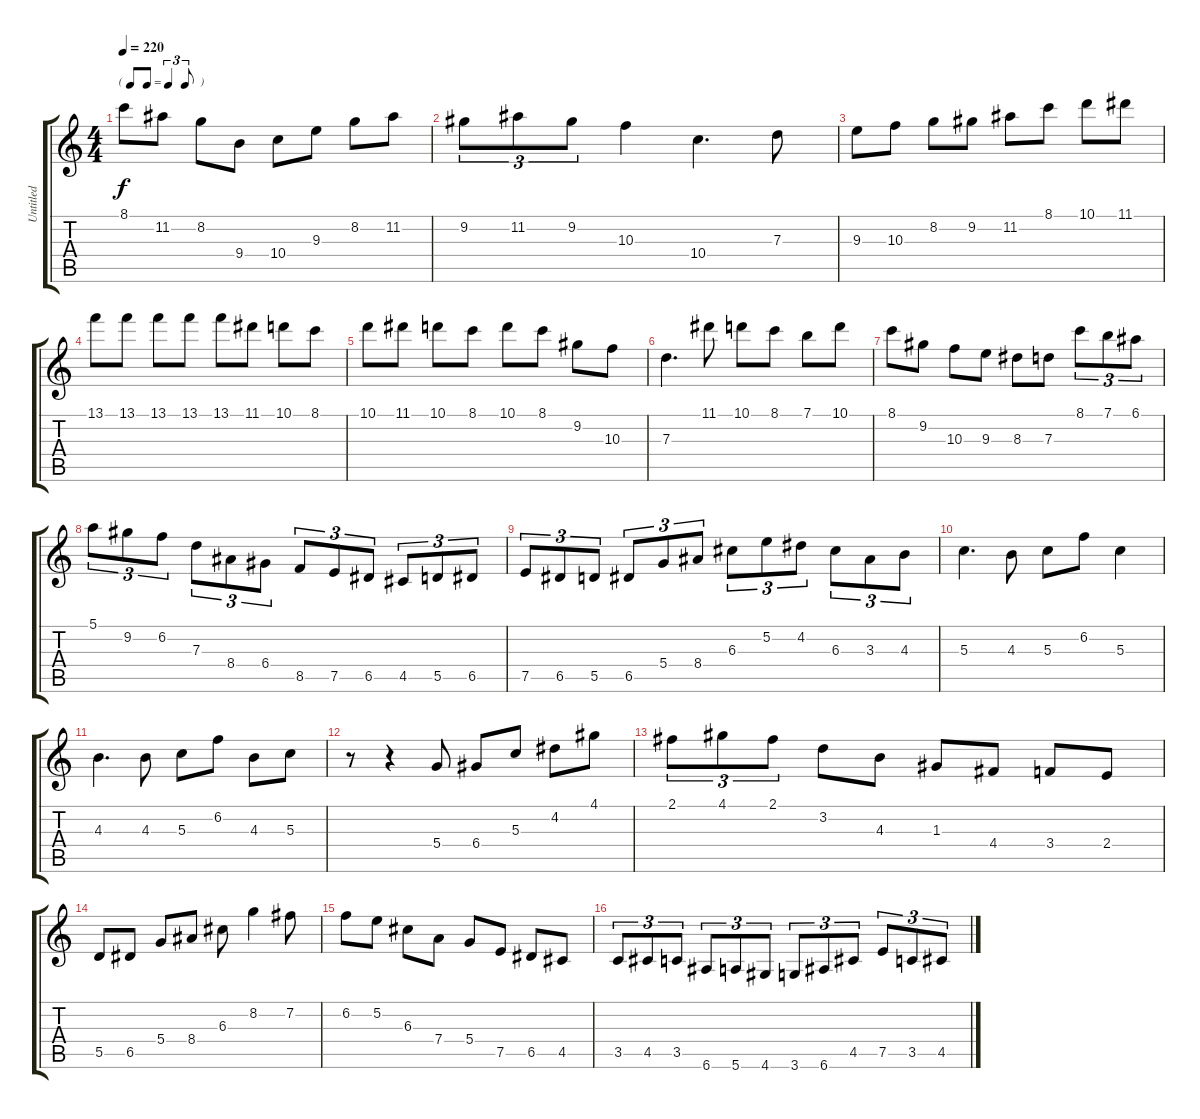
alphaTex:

\track ("Untitled" "Untitled") {instrument acousticguitarnylon}
\staff {score tabs}
\tuning (E4 B3 G3 D3 A2 E2) {hide}
\ts (4 4)
\tf triplet8th
\tempo 220
\clef g2
\ks c
8.1.8{dy f} 11.2.8 8.2.8 9.4.8 10.4.8 9.3.8 8.2.8 11.2.8 |
9.2.8{tu (3 2)} 11.2.8{tu (3 2)} 9.2.8{tu (3 2)} 10.3.4 10.4.4{d} 7.3.8 |
9.3.8 10.3.8 8.2.8 9.2.8 11.2.8 8.1.8 10.1.8 11.1.8 |
13.1.8 13.1.8 13.1.8 13.1.8 13.1.8 11.1.8 10.1.8 8.1.8 |
10.1.8 11.1.8 10.1.8 8.1.8 10.1.8 8.1.8 9.2.8 10.3.8 |
7.3.4{d} 11.1.8 10.1.8 8.1.8 7.1.8 10.1.8 |
8.1.8 9.2.8 10.3.8 9.3.8 8.3.8 7.3.8 8.1.8{tu (3 2)} 7.1.8{tu (3 2)} 6.1.8{tu (3 2)} |
5.1.8{tu (3 2)} 9.2.8{tu (3 2)} 6.2.8{tu (3 2)} 7.3.8{tu (3 2)} 8.4.8{tu (3 2)} 6.4.8{tu (3 2)} 8.5.8{tu (3 2)} 7.5.8{tu (3 2)} 6.5.8{tu (3 2)} 4.5.8{tu (3 2)} 5.5.8{tu (3 2)} 6.5.8{tu (3 2)} |
7.5.8{tu (3 2)} 6.5.8{tu (3 2)} 5.5.8{tu (3 2)} 6.5.8{tu (3 2)} 5.4.8{tu (3 2)} 8.4.8{tu (3 2)} 6.3.8{tu (3 2)} 5.2.8{tu (3 2)} 4.2.8{tu (3 2)} 6.3.8{tu (3 2)} 3.3.8{tu (3 2)} 4.3.8{tu (3 2)} |
5.3.4{d} 4.3.8 5.3.8 6.2.8 5.3.4 |
4.3.4{d} 4.3.8 5.3.8 6.2.8 4.3.8 5.3.8 |
r.8 r.4 5.4.8 6.4.8 5.3.8 4.2.8 4.1.8 |
2.1.8{tu (3 2)} 4.1.8{tu (3 2)} 2.1.8{tu (3 2)} 3.2.8 4.3.8 1.3.8 4.4.8 3.4.8 2.4.8 |
5.5.8 6.5.8 5.4.8 8.4.8 6.3.8 8.2.4 7.2.8 |
6.2.8 5.2.8 6.3.8 7.4.8 5.4.8 7.5.8 6.5.8 4.5.8 |
3.5.8{tu (3 2)} 4.5.8{tu (3 2)} 3.5.8{tu (3 2)} 6.6.8{tu (3 2)} 5.6.8{tu (3 2)} 4.6.8{tu (3 2)} 3.6.8{tu (3 2)} 6.6.8{tu (3 2)} 4.5.8{tu (3 2)} 7.5.8{tu (3 2)} 3.5.8{tu (3 2)} 4.5.8{tu (3 2)}
